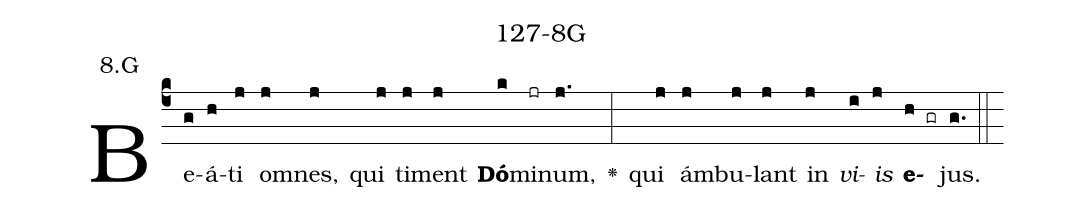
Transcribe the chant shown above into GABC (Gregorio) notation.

name: 127-8G;
annotation: 8.G;
%%
(c4)Be(g)á(h)ti(j) om(j)nes,(j) qui(j) ti(j)ment(j) <b>Dó</b>(k)mi(jr)num,(j.) <v>\greheightstar</v>(:) qui(j) ám(j)bu(j)lant(j) in(j) <i>vi</i>(i)<i>is</i>(j) <b>e</b>(h gr)jus.(g.) (::)


%E(j) u(j) o(i) u(j) a(h) e.(g.) (::)
